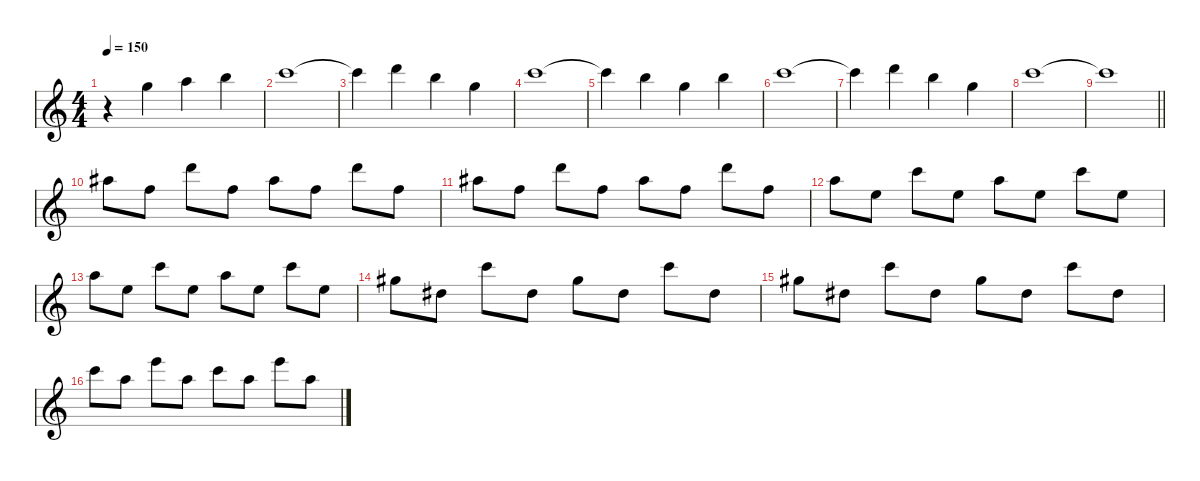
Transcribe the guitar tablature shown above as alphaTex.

\defaultSystemsLayout 4
\hideDynamics
\bracketExtendMode nobrackets
\singleTrackTrackNamePolicy hidden
\multiTrackTrackNamePolicy hidden
\firstSystemTrackNameMode fullname
\firstSystemTrackNameOrientation horizontal
\otherSystemsTrackNameOrientation horizontal
\track ("Track 5" "vln.") {instrument stringensemble1}
\staff {score}
\tuning (E4 B3 G3 D3 A2 E2)
\ts (4 4)
\tempo 150
\clef g2
\ks c
r.4{dy mp beam Down} 20.2.4{beam Down} 17.1.4{dy f beam Down} 19.1.4{dy ff beam Down} |
20.1.1{dy fff beam Down} |
20.1{t}.4{dy f beam Down} 22.1.4{dy fff beam Down} 19.1.4{beam Down} 20.2.4{beam Down} |
20.1.1{beam Down} |
20.1{t}.4{dy f beam Down} 19.1.4{dy fff beam Down} 20.2.4{beam Down} 19.1.4{beam Down} |
20.1.1{beam Down} |
20.1{t}.4{dy f beam Down} 22.1.4{dy fff beam Down} 19.1.4{beam Down} 20.2.4{beam Down} |
20.1.1{beam Down} |
\barLineRight lightlight
20.1{t}.1{dy f beam Down} |
23.2{acc #}.8{dy fff instrument pad3polysynth beam Down} 22.3.8{dy ff beam Down} 22.1.8{dy fff beam Down} 22.3.8{dy ff beam Down} 23.2{acc #}.8{dy fff beam Down} 22.3.8{dy ff beam Down} 22.1.8{dy fff beam Down} 22.3.8{dy ff beam Down} |
23.2{acc #}.8{dy fff beam Down} 22.3.8{dy ff beam Down} 22.1.8{dy fff beam Down} 22.3.8{dy ff beam Down} 23.2{acc #}.8{dy fff beam Down} 22.3.8{dy ff beam Down} 22.1.8{dy fff beam Down} 22.3.8{dy ff beam Down} |
22.2.8{dy fff beam Down} 21.3.8{dy ff beam Down} 20.1.8{dy fff beam Down} 21.3.8{dy ff beam Down} 22.2.8{dy fff beam Down} 21.3.8{dy ff beam Down} 20.1.8{dy fff beam Down} 21.3.8{dy ff beam Down} |
22.2.8{dy fff beam Down} 21.3.8{dy ff beam Down} 20.1.8{dy fff beam Down} 21.3.8{dy ff beam Down} 22.2.8{dy fff beam Down} 21.3.8{dy ff beam Down} 20.1.8{dy fff beam Down} 21.3.8{dy ff beam Down} |
21.2{acc #}.8{dy fff beam Down} 20.3{acc #}.8{dy ff beam Down} 20.1.8{dy fff beam Down} 20.3{acc #}.8{dy ff beam Down} 21.2{acc #}.8{dy fff beam Down} 20.3{acc #}.8{dy ff beam Down} 20.1.8{dy fff beam Down} 20.3{acc #}.8{dy ff beam Down} |
21.2{acc #}.8{dy fff beam Down} 20.3{acc #}.8{dy ff beam Down} 20.1.8{dy fff beam Down} 20.3{acc #}.8{dy ff beam Down} 21.2{acc #}.8{dy fff beam Down} 20.3{acc #}.8{dy ff beam Down} 20.1.8{dy fff beam Down} 20.3{acc #}.8{dy ff beam Down} |
20.1.8{dy fff beam Down} 22.2.8{dy ff beam Down} 24.1.8{dy fff beam Down} 22.2.8{dy ff beam Down} 20.1.8{dy fff beam Down} 22.2.8{dy ff beam Down} 24.1.8{dy fff beam Down} 22.2.8{dy ff beam Down}
